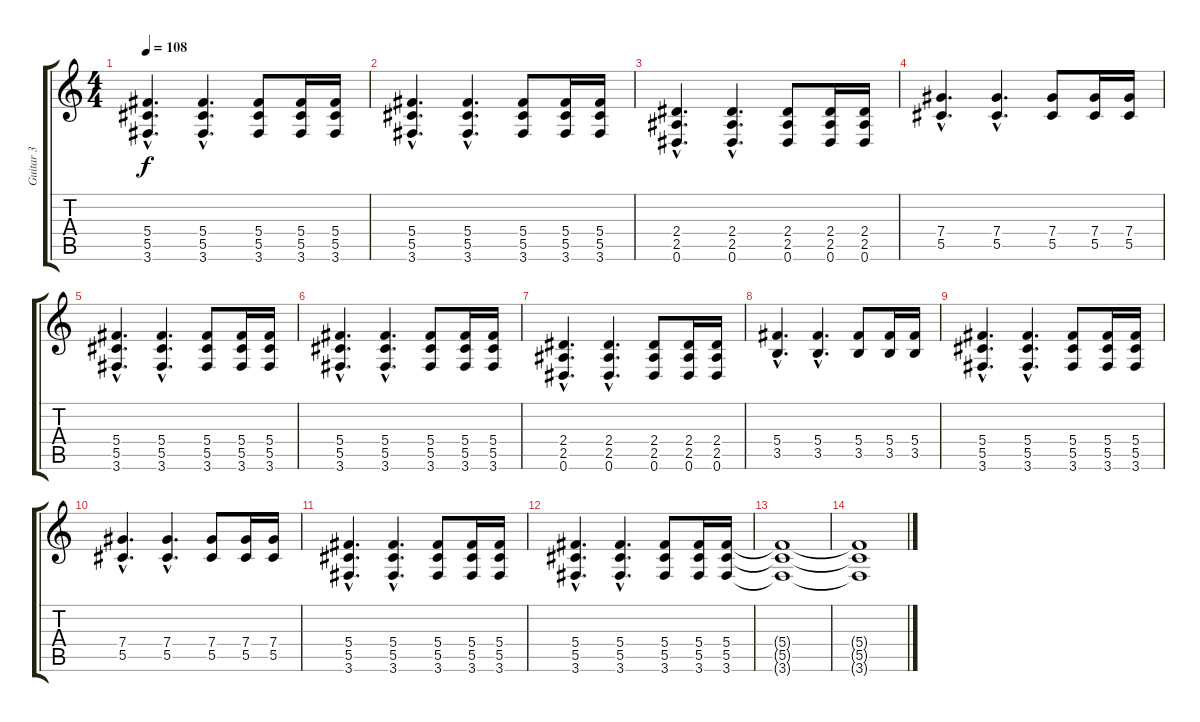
\track ("Guitar 3" "Guitar 3") {instrument distortionguitar}
\staff {score tabs}
\tuning (Eb4 Bb3 Gb3 Db3 Ab2 Eb2) {hide}
\ts (4 4)
\tempo 108
\clef g2
\ks c
(5.4{hac} 5.5{hac} 3.6{hac}).4{d dy f} (5.4{hac} 5.5{hac} 3.6).4{d} (5.4 5.5 3.6).8 (5.4 5.5 3.6).16 (5.4 5.5 3.6).16 |
(5.4{hac} 5.5{hac} 3.6{hac}).4{d} (5.4{hac} 5.5{hac} 3.6).4{d} (5.4 5.5 3.6).8 (5.4 5.5 3.6).16 (5.4 5.5 3.6).16 |
(2.4{hac} 2.5{hac} 0.6{hac}).4{d} (2.4{hac} 2.5{hac} 0.6{hac}).4{d} (2.4 2.5 0.6).8 (2.4 2.5 0.6).16 (2.4 2.5 0.6).16 |
(7.4{hac} 5.5{hac}).4{d} (7.4{hac} 5.5{hac}).4{d} (7.4 5.5).8 (7.4 5.5).16 (7.4 5.5).16 |
(5.4{hac} 5.5{hac} 3.6{hac}).4{d} (5.4{hac} 5.5{hac} 3.6).4{d} (5.4 5.5 3.6).8 (5.4 5.5 3.6).16 (5.4 5.5 3.6).16 |
(5.4{hac} 5.5{hac} 3.6{hac}).4{d} (5.4{hac} 5.5{hac} 3.6).4{d} (5.4 5.5 3.6).8 (5.4 5.5 3.6).16 (5.4 5.5 3.6).16 |
(2.4{hac} 2.5{hac} 0.6{hac}).4{d} (2.4{hac} 2.5{hac} 0.6{hac}).4{d} (2.4 2.5 0.6).8 (2.4 2.5 0.6).16 (2.4 2.5 0.6).16 |
(5.4{hac} 3.5{hac}).4{d} (5.4{hac} 3.5{hac}).4{d} (5.4 3.5).8 (5.4 3.5).16 (5.4 3.5).16 |
(5.4{hac} 5.5{hac} 3.6{hac}).4{d} (5.4{hac} 5.5{hac} 3.6).4{d} (5.4 5.5 3.6).8 (5.4 5.5 3.6).16 (5.4 5.5 3.6).16 |
(7.4{hac} 5.5{hac}).4{d} (7.4{hac} 5.5{hac}).4{d} (7.4 5.5).8 (7.4 5.5).16 (7.4 5.5).16 |
(5.4{hac} 5.5{hac} 3.6{hac}).4{d} (5.4{hac} 5.5{hac} 3.6).4{d} (5.4 5.5 3.6).8 (5.4 5.5 3.6).16 (5.4 5.5 3.6).16 |
(5.4{hac} 5.5{hac} 3.6{hac}).4{d} (5.4{hac} 5.5{hac} 3.6).4{d} (5.4 5.5 3.6).8 (5.4 5.5 3.6).16 (5.4 5.5 3.6).16 |
(5.4{t} 5.5{t} 3.6{t}).1{volume 0} |
(5.4{t} 5.5{t} 3.6{t}).1
